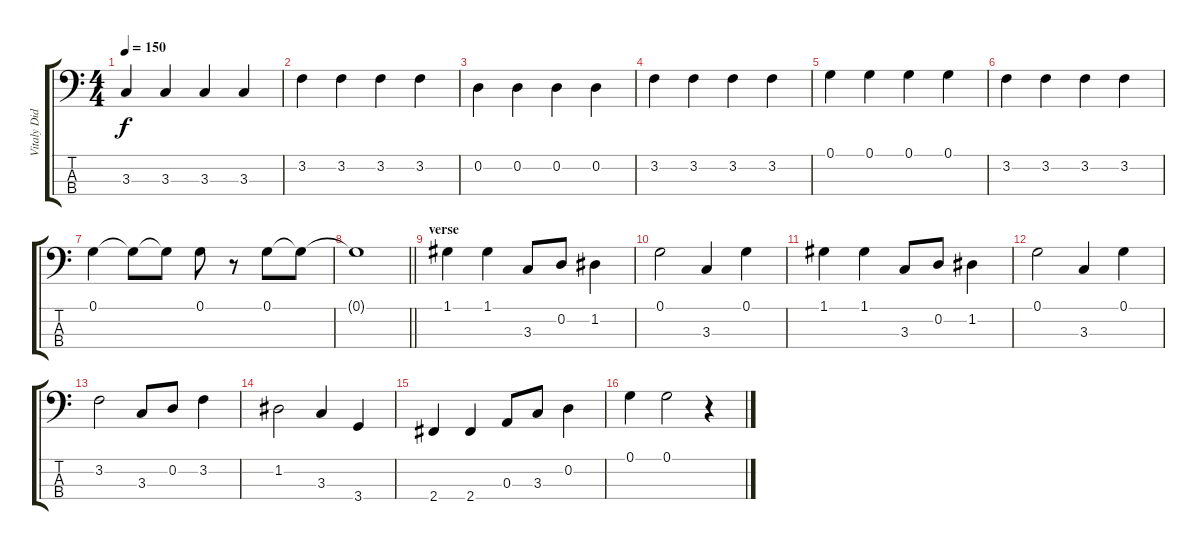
\track ("Vitaly Didyk" "Vitaly Did") {instrument acousticbass}
\staff {score tabs}
\tuning (G2 D2 A1 E1) {hide}
\ts (4 4)
\tempo 150
\clef f4
\ks c
3.3.4{dy f} 3.3.4 3.3.4 3.3.4 |
3.2.4 3.2.4 3.2.4 3.2.4 |
0.2.4 0.2.4 0.2.4 0.2.4 |
3.2.4 3.2.4 3.2.4 3.2.4 |
0.1.4 0.1.4 0.1.4 0.1.4 |
3.2.4 3.2.4 3.2.4 3.2.4 |
0.1.4 0.1{t}.8 0.1{t}.8 0.1.8 r.8 0.1.8 0.1{t}.8 |
\barLineRight lightlight
0.1{t}.1 |
\section ("" "verse")
1.1.4 1.1.4 3.3.8 0.2.8 1.2.4 |
0.1.2 3.3.4 0.1.4 |
1.1.4 1.1.4 3.3.8 0.2.8 1.2.4 |
0.1.2 3.3.4 0.1.4 |
3.2.2 3.3.8 0.2.8 3.2.4 |
1.2.2 3.3.4 3.4.4 |
2.4.4 2.4.4 0.3.8 3.3.8 0.2.4 |
0.1.4 0.1.2 r.4
